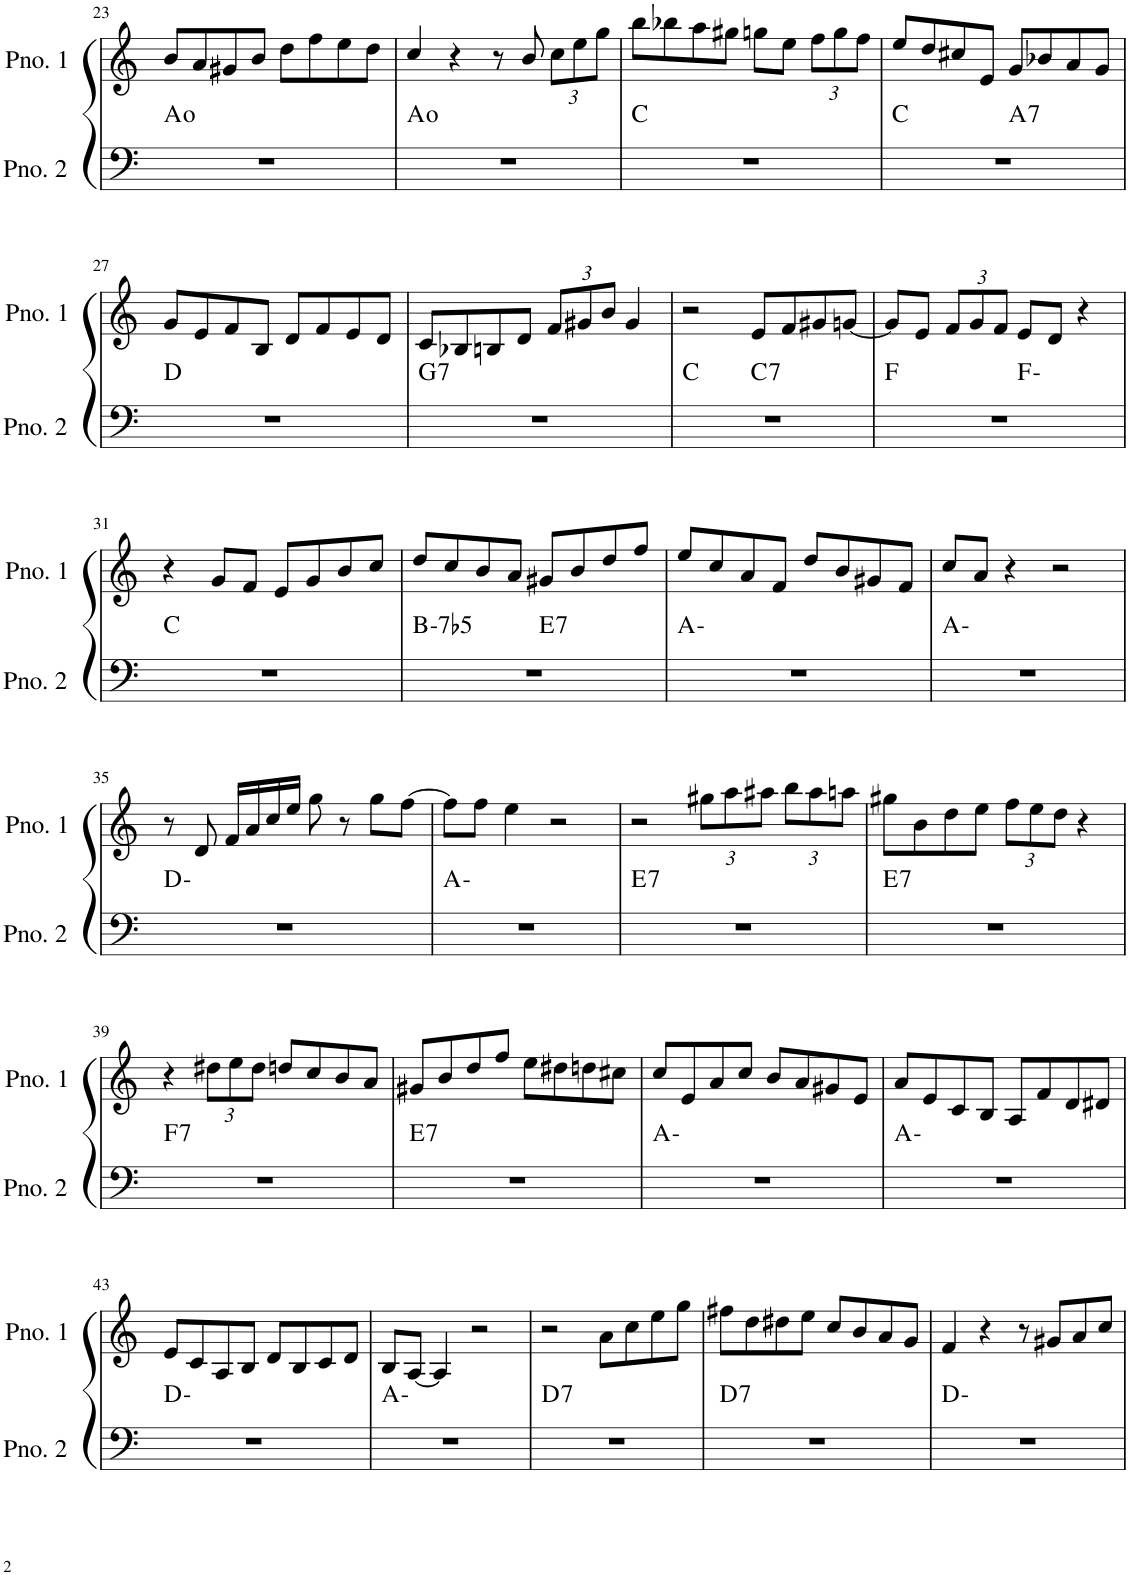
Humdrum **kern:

**kern	**harte	**kern
*part2	*part2	*part1
*staff2	*	*staff1
*I"ピアノ 2	*	*I"ピアノ 1
!!LO:PB:g=z
*clefF4	*	*clefG2
*k[]	*	*k[]
*M4/4	*	*M4/4
=23	=23	=23
1r	A:dim	8b/L
.	.	8a/
.	.	8g#X/
.	.	8b/J
.	.	8dd\L
.	.	8ff\
.	.	8ee\
.	.	8dd\J
=24	=24	=24
1r	A:dim	4cc/
.	.	4r
.	.	8r
.	.	8b/
*	*	*Xbrackettup
.	.	12cc\L
.	.	12ee\
.	.	12gg\J
=25	=25	=25
1r	C:maj	8bb\L
.	.	8bb-X\
.	.	8aa\
.	.	8gg#X\J
.	.	8ggn\L
.	.	8ee\J
.	.	12ff\L
.	.	12gg\
.	.	12ff\J
=26	=26	=26
*^	*	*
1r	2ryy	C:maj	8ee/L
.	.	.	8dd/
.	.	.	8cc#X/
.	.	.	8e/J
!	!	!LO:H:kt=7	!
.	2ryy	A:7	8g/L
.	.	.	8b-X/
.	.	.	8a/
.	.	.	8g/J
*v	*v	*	*
!!LO:LB:g=z
=27	=27	=27
1r	D:maj	8g/L
.	.	8e/
.	.	8f/
.	.	8B/J
.	.	8d/L
.	.	8f/
.	.	8e/
.	.	8d/J
=28	=28	=28
!	!LO:H:kt=7	!
1r	G:7	8c/L
.	.	8B-X/
.	.	8Bn/
.	.	8d/J
.	.	12f/L
.	.	12g#X/
.	.	12b/J
.	.	4g#/
=29	=29	=29
*^	*	*
1r	2ryy	C:maj	2r
!	!	!LO:H:kt=7	!
.	2ryy	C:7	8e/L
.	.	.	8f/
.	.	.	8g#X/
.	.	.	[8gn/J
=30	=30	=30	=30
1r	2ryy	F:maj	8g/L]
.	.	.	8e/J
.	.	.	12f/L
.	.	.	12g/
.	.	.	12f/J
.	2ryy	F:min	8e/L
.	.	.	8d/J
.	.	.	4r
*v	*v	*	*
!!LO:LB:g=z
=31	=31	=31
1r	C:maj	4r
.	.	8g/L
.	.	8f/J
.	.	8e/L
.	.	8g/
.	.	8b/
.	.	8cc/J
=32	=32	=32
!	!LO:H:kt=-7b5	!
*^	*	*
1r	2ryy	B:hdim7	8dd/L
.	.	.	8cc/
.	.	.	8b/
.	.	.	8a/J
!	!	!LO:H:kt=7	!
.	2ryy	E:7	8g#X/L
.	.	.	8b/
.	.	.	8dd/
.	.	.	8ff/J
*v	*v	*	*
=33	=33	=33
1r	A:min	8ee/L
.	.	8cc/
.	.	8a/
.	.	8f/J
.	.	8dd/L
.	.	8b/
.	.	8g#X/
.	.	8f/J
=34	=34	=34
1r	A:min	8cc/L
.	.	8a/J
.	.	4r
.	.	2r
!!LO:LB:g=z
=35	=35	=35
1r	D:min	8r
.	.	8d/
.	.	16f/LL
.	.	16a/
.	.	16cc/
.	.	16ee/JJ
.	.	8gg\
.	.	8r
.	.	8gg\L
.	.	[8ff\J
=36	=36	=36
1r	A:min	8ff\L]
.	.	8ff\J
.	.	4ee\
.	.	2r
=37	=37	=37
!	!LO:H:kt=7	!
1r	E:7	2r
.	.	12gg#X\L
.	.	12aa\
.	.	12aa#X\J
.	.	12bb\L
.	.	12aa#\
.	.	12aan\J
=38	=38	=38
!	!LO:H:kt=7	!
1r	E:7	8gg#X\L
.	.	8b\
.	.	8dd\
.	.	8ee\J
.	.	12ff\L
.	.	12ee\
.	.	12dd\J
.	.	4r
!!LO:LB:g=z
=39	=39	=39
!	!LO:H:kt=7	!
1r	F:7	4r
.	.	12dd#X\L
.	.	12ee\
.	.	12dd#\J
.	.	8ddn/L
.	.	8cc/
.	.	8b/
.	.	8a/J
=40	=40	=40
!	!LO:H:kt=7	!
1r	E:7	8g#X/L
.	.	8b/
.	.	8dd/
.	.	8ff/J
.	.	8ee\L
.	.	8dd#X\
.	.	8ddn\
.	.	8cc#X\J
=41	=41	=41
1r	A:min	8cc/L
.	.	8e/
.	.	8a/
.	.	8cc/J
.	.	8b/L
.	.	8a/
.	.	8g#X/
.	.	8e/J
=42	=42	=42
1r	A:min	8a/L
.	.	8e/
.	.	8c/
.	.	8B/J
.	.	8A/L
.	.	8f/
.	.	8d/
.	.	8d#X/J
!!LO:LB:g=z
=43	=43	=43
1r	D:min	8e/L
.	.	8c/
.	.	8A/
.	.	8B/J
.	.	8d/L
.	.	8B/
.	.	8c/
.	.	8d/J
=44	=44	=44
1r	A:min	8B/L
.	.	[8A/J
.	.	4A/]
.	.	2r
=45	=45	=45
!	!LO:H:kt=7	!
1r	D:7	2r
.	.	8a\L
.	.	8cc\
.	.	8ee\
.	.	8gg\J
=46	=46	=46
!	!LO:H:kt=7	!
1r	D:7	8ff#X\L
.	.	8dd\
.	.	8dd#X\
.	.	8ee\J
.	.	8cc/L
.	.	8b/
.	.	8a/
.	.	8g/J
=47	=47	=47
1r	D:min	4f/
.	.	4r
.	.	8r
.	.	8g#X/L
.	.	8a/
.	.	8cc/J
=	=	=
*-	*-	*-
